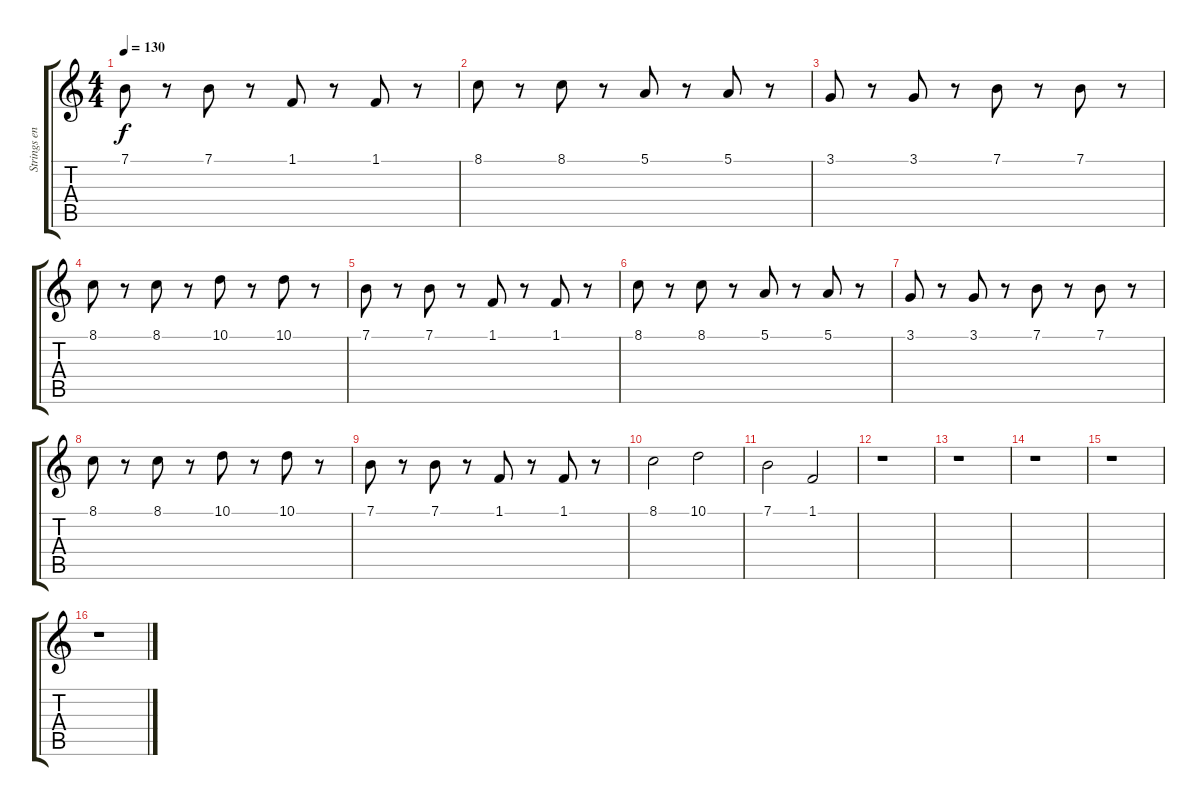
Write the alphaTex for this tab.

\track ("Strings ensemble II" "Strings en") {instrument stringensemble1}
\staff {score tabs}
\tuning (E4 B3 G3 D3 A2 E2) {hide}
\ts (4 4)
\tempo 130
\clef g2
\ks c
7.1.8{dy f} r.8 7.1.8 r.8 1.1.8 r.8 1.1.8 r.8 |
8.1.8 r.8 8.1.8 r.8 5.1.8 r.8 5.1.8 r.8 |
3.1.8 r.8 3.1.8 r.8 7.1.8 r.8 7.1.8 r.8 |
8.1.8 r.8 8.1.8 r.8 10.1.8 r.8 10.1.8 r.8 |
7.1.8 r.8 7.1.8 r.8 1.1.8 r.8 1.1.8 r.8 |
8.1.8 r.8 8.1.8 r.8 5.1.8 r.8 5.1.8 r.8 |
3.1.8 r.8 3.1.8 r.8 7.1.8 r.8 7.1.8 r.8 |
8.1.8 r.8 8.1.8 r.8 10.1.8 r.8 10.1.8 r.8 |
7.1.8 r.8 7.1.8 r.8 1.1.8 r.8 1.1.8 r.8 |
8.1.2 10.1.2 |
7.1.2 1.1.2 |
r.1 |
r.1 |
r.1 |
r.1 |
r.1
